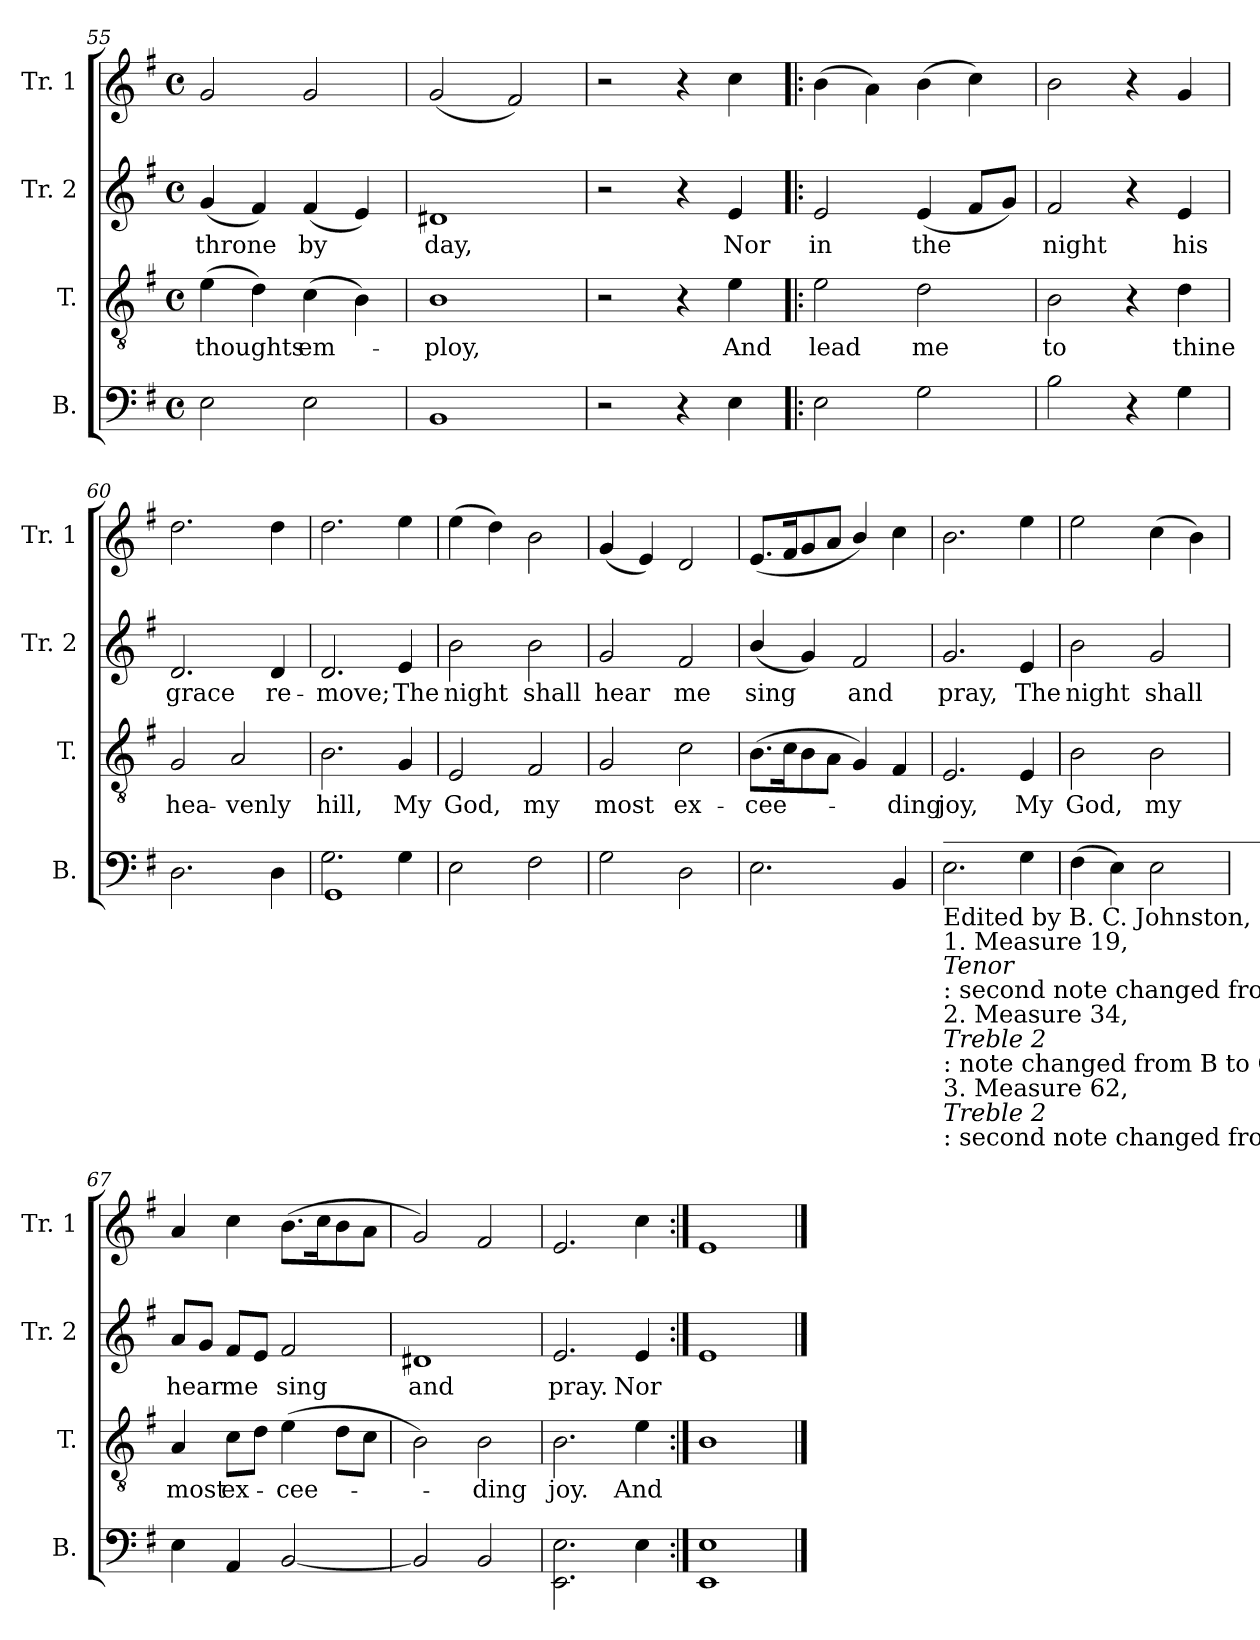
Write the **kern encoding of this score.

**kern	**kern	**text	**kern	**text	**kern
*part4	*part3	*part3	*part2	*part2	*part1
*staff4	*staff3	*staff3	*staff2	*staff2	*staff1
*I"B.	*I"T.	*	*I"Tr. 2	*	*I"Tr. 1
*I'B.	*I'T.	*	*I'Tr. 2	*	*I'Tr. 1
*clefF4	*clefGv2	*	*clefG2	*	*clefG2
*k[f#]	*k[f#]	*	*k[f#]	*	*k[f#]
*M4/4	*M4/4	*	*M4/4	*	*M4/4
*met(c)	*met(c)	*	*met(c)	*	*met(c)
=55	=55	=55	=55	=55	=55
!	!	!LO:LY:b	!	!LO:LY:b	!
2E\	(4e\	thoughts	(4g/	throne	2g/
.	4d\)	.	4f#/)	.	.
!	!	!LO:LY:b	!	!LO:LY:b	!
2E\	(4c\	em-	(4f#/	by	2g/
.	4B\)	.	4e/)	.	.
=56	=56	=56	=56	=56	=56
!	!	!LO:LY:b	!	!LO:LY:b	!
1BB	1B	-ploy,	1d#X	day,	(2g/
.	.	.	.	.	2f#/)
=57	=57	=57	=57	=57	=57
2r	2r	.	2r	.	2r
4r	4r	.	4r	.	4r
!	!	!LO:LY:b	!	!LO:LY:b	!
4E\	4e\	And	4e/	Nor	4cc\
=58!|:	=58!|:	=58!|:	=58!|:	=58!|:	=58!|:
!	!	!LO:LY:b	!	!LO:LY:b	!
2E\	2e\	lead	2e/	in	(4b\
.	.	.	.	.	4a\)
!	!	!LO:LY:b	!	!LO:LY:b	!
2G\	2d\	me	(4e/	the	(4b\
.	.	.	8f#/L	.	4cc\)
.	.	.	8g/J)	.	.
=59	=59	=59	=59	=59	=59
!	!	!LO:LY:b	!	!LO:LY:b	!
2B\	2B\	to	2f#/	night	2b\
4r	4r	.	4r	.	4r
!	!	!LO:LY:b	!	!LO:LY:b	!
4G\	4d\	thine	4e/	his	4g/
=60	=60	=60	=60	=60	=60
!	!	!LO:LY:b	!	!LO:LY:b	!
2.D\	2G/	hea-	2.d/	grace	2.dd\
!	!	!LO:LY:b	!	!	!
.	2A/	-venly	.	.	.
!	!	!	!	!LO:LY:b	!
4D\	.	.	4d/	re-	4dd\
=61	=61	=61	=61	=61	=61
*^	*	*	*	*	*
!	!	!	!LO:LY:b	!	!LO:LY:b	!
2.G\	1GG	2.B\	hill,	2.d/	-move;	2.dd\
!	!	!	!LO:LY:b	!	!LO:LY:b	!
4G\	.	4G/	My	4e/	The	4ee\
*v	*v	*	*	*	*	*
=62	=62	=62	=62	=62	=62
!	!	!LO:LY:b	!	!LO:LY:b	!
2E\	2E/	God,	2b\	night	(4ee\
.	.	.	.	.	4dd\)
!	!	!LO:LY:b	!	!LO:LY:b	!
2F#\	2F#/	my	2b\	shall	2b\
=63	=63	=63	=63	=63	=63
!	!	!LO:LY:b	!	!LO:LY:b	!
2G\	2G/	most	2g/	hear	(4g/
.	.	.	.	.	4e/)
!	!	!LO:LY:b	!	!LO:LY:b	!
2D\	2c\	ex-	2f#/	me	2d/
=64	=64	=64	=64	=64	=64
!	!	!LO:LY:b	!	!LO:LY:b	!
2.E\	(8.B\L	-cee-	(4b/	sing	(8.e/L
.	16c\K	.	.	.	16f#/K
.	8B\	.	4g/)	.	8g/
.	8A\J	.	.	.	8a/J
!	!	!	!	!LO:LY:b	!
.	4G/)	.	2f#/	and	4b/)
!	!	!LO:LY:b	!	!	!
4BB/	4F#/	-ding	.	.	4cc\
=65	=65	=65	=65	=65	=65
!LO:TX:a:t=_________________________________________	!	!	!	!	!
!LO:TX:b:t=Edited by B. C. Johnston, 2018.	!	!	!	!	!
!LO:TX:b:t=1. Measure 19,	!	!	!	!	!
!LO:TX:b:i:t=Tenor	!	!	!	!	!
!LO:TX:b:t=&colon; second note changed from D to B.	!	!	!	!	!
!LO:TX:b:t=2. Measure 34,	!	!	!	!	!
!LO:TX:b:i:t=Treble 2	!	!	!	!	!
!LO:TX:b:t=&colon; note changed from B to C.	!	!	!	!	!
!LO:TX:b:t=3. Measure 62,	!	!	!	!	!
!LO:TX:b:i:t=Treble 2	!	!	!	!	!
!LO:TX:b:t=&colon; second note changed from A to B.	!	!	!	!	!
!	!	!LO:LY:b	!	!LO:LY:b	!
2.E\	2.E/	joy,	2.g/	pray,	2.b\
!	!	!LO:LY:b	!	!LO:LY:b	!
4G\	4E/	My	4e/	The	4ee\
=66	=66	=66	=66	=66	=66
!	!	!LO:LY:b	!	!LO:LY:b	!
(4F#\	2B\	God,	2b\	night	2ee\
4E\)	.	.	.	.	.
!	!	!LO:LY:b	!	!LO:LY:b	!
2E\	2B\	my	2g/	shall	(4cc\
.	.	.	.	.	4b\)
=67	=67	=67	=67	=67	=67
!	!	!LO:LY:b	!	!LO:LY:b	!
4E\	4A/	most	8a/L	hear	4a/
.	.	.	8g/J	.	.
!	!	!LO:LY:b	!	!LO:LY:b	!
4AA/	8c\L	ex-	8f#/L	me	4cc\
.	8d\J	.	8e/J	.	.
!	!	!LO:LY:b	!	!LO:LY:b	!
[2BB/	(4e\	-cee-	2f#/	sing	(8.b\L
.	.	.	.	.	16cc\K
.	8d\L	.	.	.	8b\
.	8c\J	.	.	.	8a\J
=68	=68	=68	=68	=68	=68
!	!	!	!	!LO:LY:b	!
2BB/]	2B\)	.	1d#X	and	2g/)
!	!	!LO:LY:b	!	!	!
2BB/	2B\	-ding	.	.	2f#/
=69	=69	=69	=69	=69	=69
!	!	!LO:LY:b	!	!LO:LY:b	!
2.EE\ 2.E\	2.B\	joy.	2.e/	pray.	2.e/
!	!	!LO:LY:b	!	!LO:LY:b	!
4E\	4e\	And	4e/	Nor	4cc\
=70:|!	=70:|!	=70:|!	=70:|!	=70:|!	=70:|!
1EE 1E	1B	.	1e	.	1e
==	==	==	==	==	==
*-	*-	*-	*-	*-	*-
